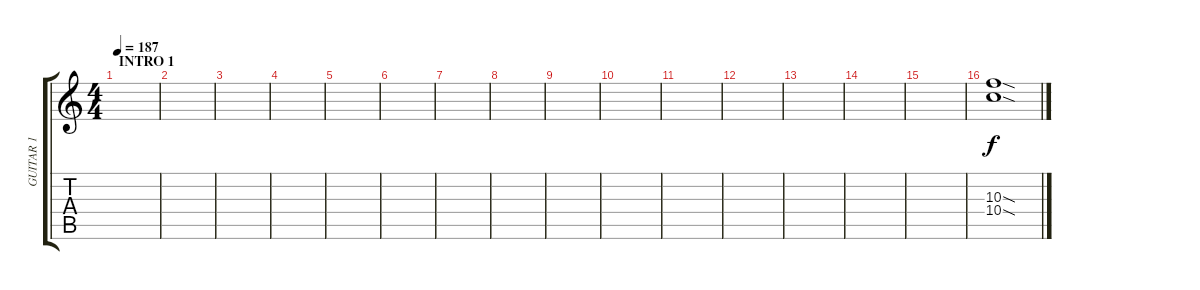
\track ("GUITAR 1" "GUITAR 1") {instrument distortionguitar}
\staff {score tabs}
\tuning (E4 B3 G3 D3 A2 E2) {hide}
\ts (4 4)
\section ("" "INTRO 1")
\tempo 187
\clef g2
\ks c
|
|
|
|
|
|
|
|
|
|
|
|
|
|
|
(10.3{sod} 10.4{sod}).1
